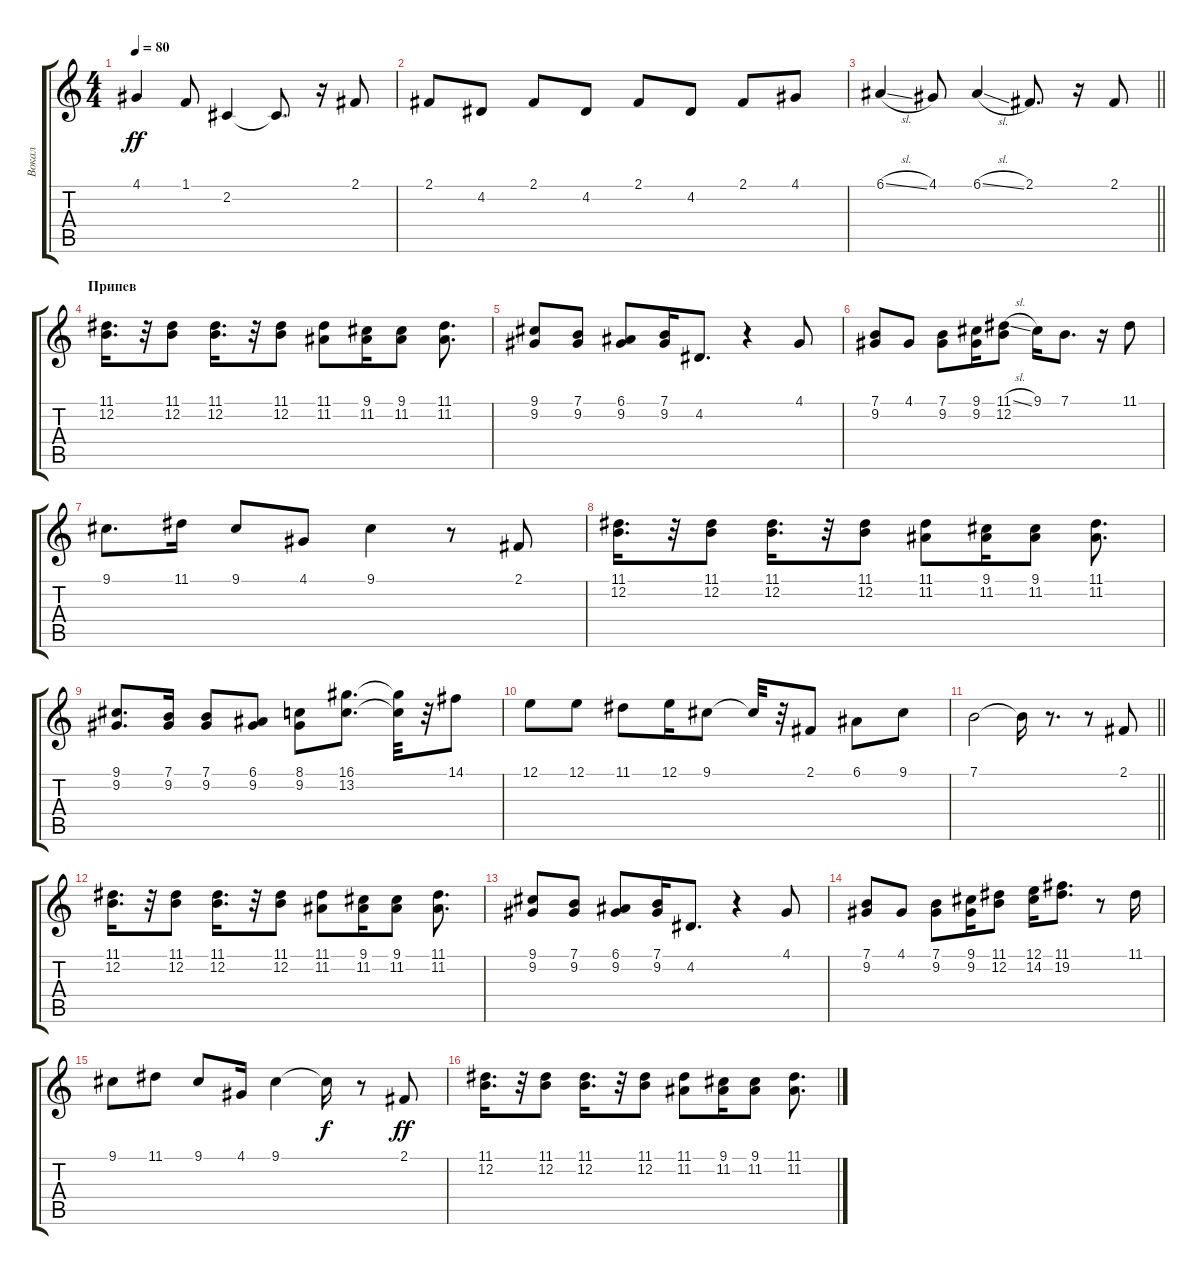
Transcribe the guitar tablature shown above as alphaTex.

\track ("Вокал" "Вокал") {instrument trumpet}
\staff {score tabs}
\tuning (E4 B3 G3 D3 A2 E2) {hide}
\ts (4 4)
\tempo 80
\clef g2
\ks c
4.1.4{dy ff} 1.1.8 2.2.4 2.2{t}.8{d} r.16 2.1.8 |
2.1.8 4.2.8 2.1.8 4.2.8 2.1.8 4.2.8 2.1.8 4.1.8 |
\barLineRight lightlight
6.1{sl}.4 4.1.8 6.1{sl}.4 2.1.8{d} r.16 2.1.8 |
\section ("" "Припев")
(11.1 12.2).16{d} r.32 (11.1 12.2).8 (11.1 12.2).16{d} r.32 (11.1 12.2).8 (11.1 11.2).8 (9.1 11.2).16 (9.1 11.2).8 (11.1 11.2).8{d} |
(9.1 9.2).8 (7.1 9.2).8 (6.1 9.2).8 (7.1 9.2).16 4.2.8{d} r.4 4.1.8 |
(7.1 9.2).8 4.1.8 (7.1 9.2).8 (9.1 9.2).16 (11.1{sl} 12.2).8 9.1.16 7.1.8{d} r.16 11.1.8 |
9.1.8{d} 11.1.16 9.1.8 4.1.8 9.1.4 r.8 2.1.8 |
(11.1 12.2).16{d} r.32 (11.1 12.2).8 (11.1 12.2).16{d} r.32 (11.1 12.2).8 (11.1 11.2).8 (9.1 11.2).16 (9.1 11.2).8 (11.1 11.2).8{d} |
(9.1 9.2).8{d} (7.1 9.2).16 (7.1 9.2).8 (6.1 9.2).8 (8.1 9.2).8 (16.1 13.2).8{d} (16.1{t} 13.2{t}).32 r.32 14.1.8 |
12.1.8 12.1.8 11.1.8 12.1.16 9.1.8 9.1{t}.32 r.32 2.1.8 6.1.8 9.1.8 |
\barLineRight lightlight
7.1.2 7.1{t}.16 r.8{d} r.8 2.1.8 |
(11.1 12.2).16{d} r.32 (11.1 12.2).8 (11.1 12.2).16{d} r.32 (11.1 12.2).8 (11.1 11.2).8 (9.1 11.2).16 (9.1 11.2).8 (11.1 11.2).8{d} |
(9.1 9.2).8 (7.1 9.2).8 (6.1 9.2).8 (7.1 9.2).16 4.2.8{d} r.4 4.1.8 |
(7.1 9.2).8 4.1.8 (7.1 9.2).8 (9.1 9.2).16 (11.1 12.2).8 (12.1 14.2).16 (11.1 19.2).8{d} r.8 11.1.16 |
9.1.8 11.1.8 9.1.8 4.1.16 9.1.4 9.1{t}.16{dy f} r.8 2.1.8{dy ff} |
(11.1 12.2).16{d} r.32 (11.1 12.2).8 (11.1 12.2).16{d} r.32 (11.1 12.2).8 (11.1 11.2).8 (9.1 11.2).16 (9.1 11.2).8 (11.1 11.2).8{d}
